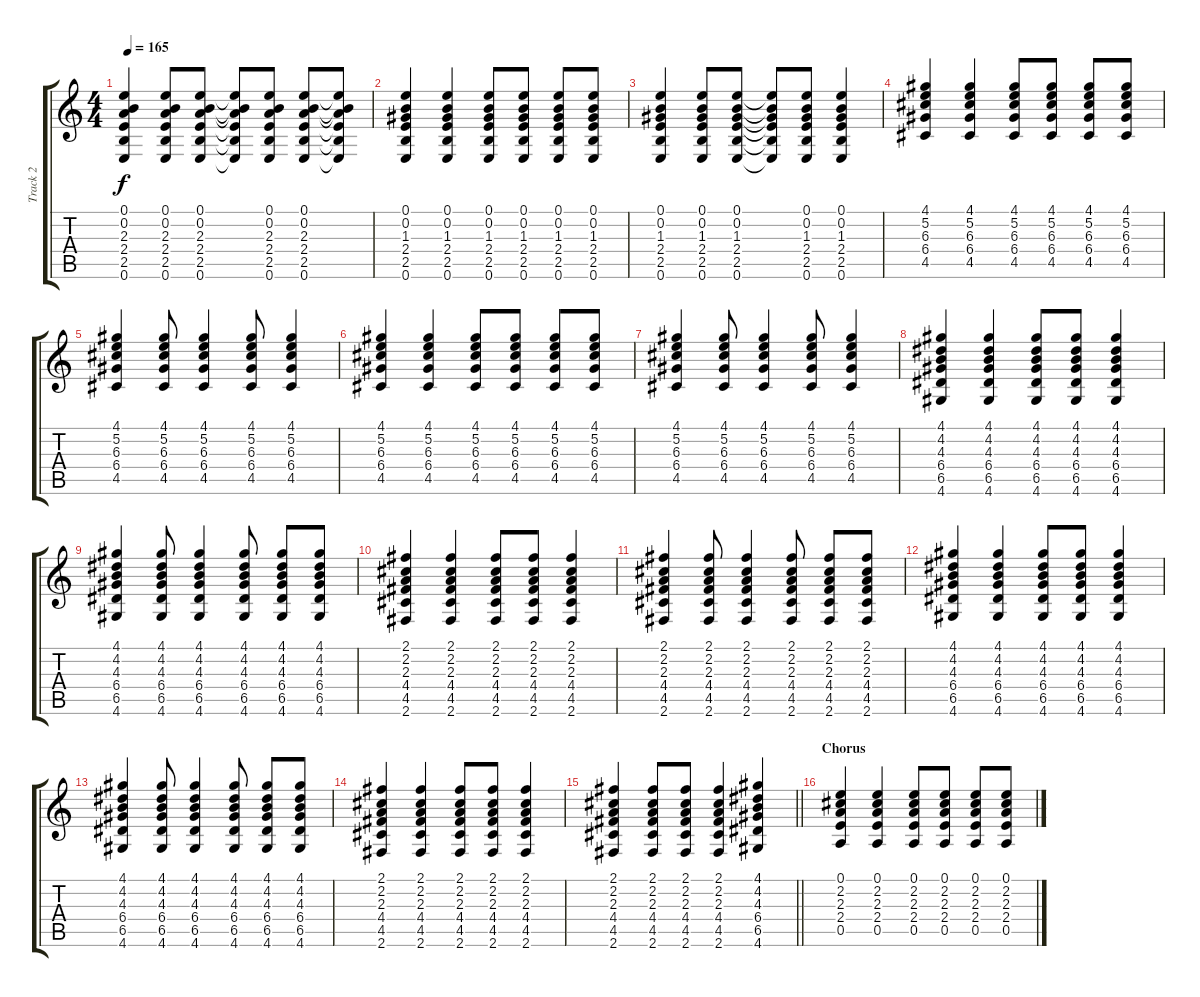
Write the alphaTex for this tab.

\track ("Track 2" "Track 2") {instrument acousticguitarsteel}
\staff {score tabs}
\tuning (E4 B3 G3 D3 A2 E2) {hide}
\ts (4 4)
\tempo 165
\clef g2
\ks c
(0.1 0.2 2.3 2.4 2.5 0.6).4{dy f} (0.1 0.2 2.3 2.4 2.5 0.6).8 (0.1 0.2 2.3 2.4 2.5 0.6).8 (0.1{t} 0.2{t} 2.3{t} 2.4{t} 2.5{t} 0.6{t}).8 (0.1 0.2 2.3 2.4 2.5 0.6).8 (0.1 0.2 2.3 2.4 2.5 0.6).8 (0.1{t} 0.2{t} 2.3{t} 2.4{t} 2.5{t} 0.6{t}).8 |
(0.1 0.2 1.3 2.4 2.5 0.6).4 (0.1 0.2 1.3 2.4 2.5 0.6).4 (0.1 0.2 1.3 2.4 2.5 0.6).8 (0.1 0.2 1.3 2.4 2.5 0.6).8 (0.1 0.2 1.3 2.4 2.5 0.6).8 (0.1 0.2 1.3 2.4 2.5 0.6).8 |
(0.1 0.2 1.3 2.4 2.5 0.6).4 (0.1 0.2 1.3 2.4 2.5 0.6).8 (0.1 0.2 1.3 2.4 2.5 0.6).8 (0.1{t} 0.2{t} 1.3{t} 2.4{t} 2.5{t} 0.6{t}).8 (0.1 0.2 1.3 2.4 2.5 0.6).8 (0.1 0.2 1.3 2.4 2.5 0.6).4 |
(4.1 5.2 6.3 6.4 4.5).4 (4.1 5.2 6.3 6.4 4.5).4 (4.1 5.2 6.3 6.4 4.5).8 (4.1 5.2 6.3 6.4 4.5).8 (4.1 5.2 6.3 6.4 4.5).8 (4.1 5.2 6.3 6.4 4.5).8 |
(4.1 5.2 6.3 6.4 4.5).4 (4.1 5.2 6.3 6.4 4.5).8 (4.1 5.2 6.3 6.4 4.5).4 (4.1 5.2 6.3 6.4 4.5).8 (4.1 5.2 6.3 6.4 4.5).4 |
(4.1 5.2 6.3 6.4 4.5).4 (4.1 5.2 6.3 6.4 4.5).4 (4.1 5.2 6.3 6.4 4.5).8 (4.1 5.2 6.3 6.4 4.5).8 (4.1 5.2 6.3 6.4 4.5).8 (4.1 5.2 6.3 6.4 4.5).8 |
(4.1 5.2 6.3 6.4 4.5).4 (4.1 5.2 6.3 6.4 4.5).8 (4.1 5.2 6.3 6.4 4.5).4 (4.1 5.2 6.3 6.4 4.5).8 (4.1 5.2 6.3 6.4 4.5).4 |
(4.1 4.2 4.3 6.4 6.5 4.6).4 (4.1 4.2 4.3 6.4 6.5 4.6).4 (4.1 4.2 4.3 6.4 6.5 4.6).8 (4.1 4.2 4.3 6.4 6.5 4.6).8 (4.1 4.2 4.3 6.4 6.5 4.6).4 |
(4.1 4.2 4.3 6.4 6.5 4.6).4 (4.1 4.2 4.3 6.4 6.5 4.6).8 (4.1 4.2 4.3 6.4 6.5 4.6).4 (4.1 4.2 4.3 6.4 6.5 4.6).8 (4.1 4.2 4.3 6.4 6.5 4.6).8 (4.1 4.2 4.3 6.4 6.5 4.6).8 |
(2.1 2.2 2.3 4.4 4.5 2.6).4 (2.1 2.2 2.3 4.4 4.5 2.6).4 (2.1 2.2 2.3 4.4 4.5 2.6).8 (2.1 2.2 2.3 4.4 4.5 2.6).8 (2.1 2.2 2.3 4.4 4.5 2.6).4 |
(2.1 2.2 2.3 4.4 4.5 2.6).4 (2.1 2.2 2.3 4.4 4.5 2.6).8 (2.1 2.2 2.3 4.4 4.5 2.6).4 (2.1 2.2 2.3 4.4 4.5 2.6).8 (2.1 2.2 2.3 4.4 4.5 2.6).8 (2.1 2.2 2.3 4.4 4.5 2.6).8 |
(4.1 4.2 4.3 6.4 6.5 4.6).4 (4.1 4.2 4.3 6.4 6.5 4.6).4 (4.1 4.2 4.3 6.4 6.5 4.6).8 (4.1 4.2 4.3 6.4 6.5 4.6).8 (4.1 4.2 4.3 6.4 6.5 4.6).4 |
(4.1 4.2 4.3 6.4 6.5 4.6).4 (4.1 4.2 4.3 6.4 6.5 4.6).8 (4.1 4.2 4.3 6.4 6.5 4.6).4 (4.1 4.2 4.3 6.4 6.5 4.6).8 (4.1 4.2 4.3 6.4 6.5 4.6).8 (4.1 4.2 4.3 6.4 6.5 4.6).8 |
(2.1 2.2 2.3 4.4 4.5 2.6).4 (2.1 2.2 2.3 4.4 4.5 2.6).4 (2.1 2.2 2.3 4.4 4.5 2.6).8 (2.1 2.2 2.3 4.4 4.5 2.6).8 (2.1 2.2 2.3 4.4 4.5 2.6).4 |
\barLineRight lightlight
(2.1 2.2 2.3 4.4 4.5 2.6).4 (2.1 2.2 2.3 4.4 4.5 2.6).8 (2.1 2.2 2.3 4.4 4.5 2.6).8 (2.1 2.2 2.3 4.4 4.5 2.6).4 (4.1 4.2 4.3 6.4 6.5 4.6).4 |
\section ("" "Chorus")
(0.1 2.2 2.3 2.4 0.5).4 (0.1 2.2 2.3 2.4 0.5).4 (0.1 2.2 2.3 2.4 0.5).8 (0.1 2.2 2.3 2.4 0.5).8 (0.1 2.2 2.3 2.4 0.5).8 (0.1 2.2 2.3 2.4 0.5).8
